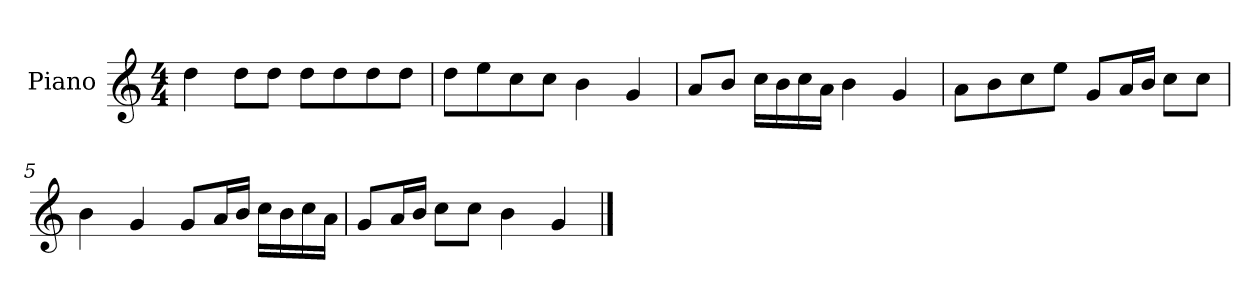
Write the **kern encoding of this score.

**kern
*part1
*staff1
*I"Piano
*I'P-no
*clefG2
*k[]
*M4/4
*MM90
=1
4dd\
8dd\L
8dd\J
8dd\L
8dd\
8dd\
8dd\J
=2
8dd\L
8ee\
8cc\
8cc\J
4b\
4g/
=3
8a/L
8b/J
16cc\LL
16b\
16cc\
16a\JJ
4b\
4g/
=4
8a\L
8b\
8cc\
8ee\J
8g/L
16a/L
16b/JJ
8cc\L
8cc\J
=5
4b\
4g/
8g/L
16a/L
16b/JJ
16cc\LL
16b\
16cc\
16a\JJ
!!LO:LB:g=z
=6
8g/L
16a/L
16b/JJ
8cc\L
8cc\J
4b\
4g/
==
*-
